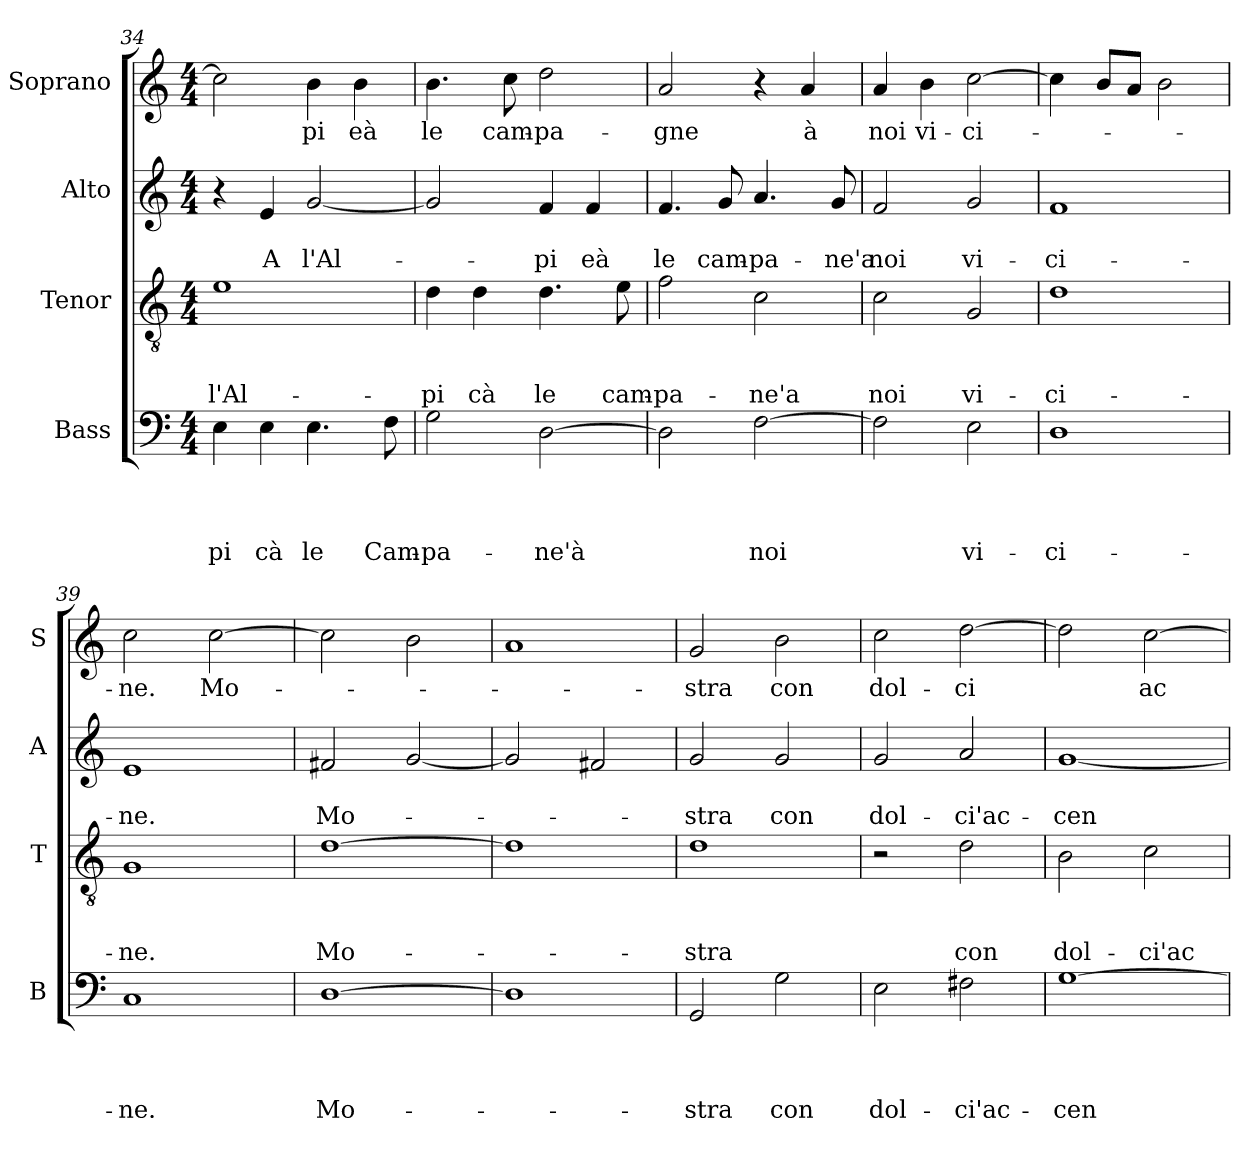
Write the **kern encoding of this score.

**kern	**text	**text	**text	**text	**kern	**text	**text	**text	**kern	**text	**text	**kern	**text
*part4	*part4	*part4	*part4	*part4	*part3	*part3	*part3	*part3	*part2	*part2	*part2	*part1	*part1
*staff4	*staff4	*staff4	*staff4	*staff4	*staff3	*staff3	*staff3	*staff3	*staff2	*staff2	*staff2	*staff1	*staff1
*I"Bass	*	*	*	*	*I"Tenor	*	*	*	*I"Alto	*	*	*I"Soprano	*
*I'B	*	*	*	*	*I'T	*	*	*	*I'A	*	*	*I'S	*
*clefF4	*	*	*	*	*clefGv2	*	*	*	*clefG2	*	*	*clefG2	*
*k[]	*	*	*	*	*k[]	*	*	*	*k[]	*	*	*k[]	*
*C:	*	*	*	*	*C:	*	*	*	*C:	*	*	*C:	*
*M4/4	*	*	*	*	*M4/4	*	*	*	*M4/4	*	*	*M4/4	*
=34	=34	=34	=34	=34	=34	=34	=34	=34	=34	=34	=34	=34	=34
!	!	!	!	!LO:LY:b	!	!	!	!LO:LY:b	!	!	!	!	!
4E\	.	.	.	-pi	1e	.	.	l'Al-	4r	.	.	2cc\]	.
!	!	!	!	!LO:LY:b	!	!	!	!	!	!	!LO:LY:b	!	!
4E\	.	.	.	cà	.	.	.	.	4e/	.	A	.	.
!	!	!	!	!LO:LY:b	!	!	!	!	!	!	!LO:LY:b	!	!LO:LY:b
4.E\	.	.	.	le	.	.	.	.	[<2g/	.	l'Al-	4b\	-pi
!	!	!	!	!	!	!	!	!	!	!	!	!	!LO:LY:b
.	.	.	.	.	.	.	.	.	.	.	.	4b\	eà
!	!	!	!	!LO:LY:b	!	!	!	!	!	!	!	!	!
8F\	.	.	.	Cam-	.	.	.	.	.	.	.	.	.
=35	=35	=35	=35	=35	=35	=35	=35	=35	=35	=35	=35	=35	=35
!	!	!	!	!LO:LY:b	!	!	!	!LO:LY:b	!	!	!	!	!LO:LY:b
2G\	.	.	.	-pa-	4d\	.	.	-pi	2g/]	.	.	4.b\	le
!	!	!	!	!	!	!	!	!LO:LY:b	!	!	!	!	!
.	.	.	.	.	4d\	.	.	cà	.	.	.	.	.
!	!	!	!	!	!	!	!	!	!	!	!	!	!LO:LY:b
.	.	.	.	.	.	.	.	.	.	.	.	8cc\	cam-
!	!	!	!	!LO:LY:b	!	!	!	!LO:LY:b	!	!	!LO:LY:b	!	!LO:LY:b:rj
[>2D\	.	.	.	-ne'à	4.d\	.	.	le	4f/	.	-pi	2dd\	-pa-
!	!	!	!	!	!	!	!	!	!	!	!LO:LY:b	!	!
.	.	.	.	.	.	.	.	.	4f/	.	eà	.	.
!	!	!	!	!	!	!	!	!LO:LY:b	!	!	!	!	!
.	.	.	.	.	8e\	.	.	cam-	.	.	.	.	.
=36	=36	=36	=36	=36	=36	=36	=36	=36	=36	=36	=36	=36	=36
!	!	!	!	!	!	!	!	!LO:LY:b	!	!	!LO:LY:b	!	!LO:LY:b
2D\]	.	.	.	.	2f\	.	.	-pa-	4.f/	.	le	2a/	-gne
!	!	!	!	!	!	!	!	!	!	!	!LO:LY:b	!	!
.	.	.	.	.	.	.	.	.	8g/	.	cam-	.	.
!	!	!	!	!LO:LY:b	!	!	!	!LO:LY:b	!	!	!LO:LY:b:rj	!	!
[>2F\	.	.	.	noi	2c\	.	.	-ne'a	4.a/	.	-pa-	4r	.
!	!	!	!	!	!	!	!	!	!	!	!	!	!LO:LY:b
.	.	.	.	.	.	.	.	.	.	.	.	4a/	à
!	!	!	!	!	!	!	!	!	!	!	!LO:LY:b	!	!
.	.	.	.	.	.	.	.	.	8g/	.	-ne'a	.	.
=37	=37	=37	=37	=37	=37	=37	=37	=37	=37	=37	=37	=37	=37
!	!	!	!	!	!	!	!	!LO:LY:b	!	!	!LO:LY:b	!	!LO:LY:b
2F\]	.	.	.	.	2c\	.	.	noi	2f/	.	noi	4a/	noi
!	!	!	!	!	!	!	!	!	!	!	!	!	!LO:LY:b
.	.	.	.	.	.	.	.	.	.	.	.	4b\	vi-
!	!	!	!	!LO:LY:b	!	!	!	!LO:LY:b	!	!	!LO:LY:b	!	!LO:LY:b
2E\	.	.	.	vi-	2G/	.	.	vi-	2g/	.	vi-	[<2cc\	-ci-
!!LO:LB:g=z
=38	=38	=38	=38	=38	=38	=38	=38	=38	=38	=38	=38	=38	=38
!	!	!	!	!LO:LY:b	!	!	!	!LO:LY:b	!	!	!LO:LY:b	!	!
1D	.	.	.	-ci-	1d	.	.	-ci-	1f	.	-ci-	4cc\]	.
.	.	.	.	.	.	.	.	.	.	.	.	8b/L	.
.	.	.	.	.	.	.	.	.	.	.	.	8a/J	.
.	.	.	.	.	.	.	.	.	.	.	.	2b\	.
=39	=39	=39	=39	=39	=39	=39	=39	=39	=39	=39	=39	=39	=39
!	!	!	!	!LO:LY:b	!	!	!	!LO:LY:b	!	!	!LO:LY:b	!	!LO:LY:b
1C	.	.	.	-ne.	1G	.	.	-ne.	1e	.	-ne.	2cc\	-ne.
!	!	!	!	!	!	!	!	!	!	!	!	!	!LO:LY:b
.	.	.	.	.	.	.	.	.	.	.	.	[>2cc\	Mo-
=40	=40	=40	=40	=40	=40	=40	=40	=40	=40	=40	=40	=40	=40
!	!	!	!	!LO:LY:b	!	!	!	!LO:LY:b	!	!	!LO:LY:b	!	!
[>1D	.	.	.	Mo-	[>1d	.	.	Mo-	2f#X/	.	Mo-	2cc\]	.
.	.	.	.	.	.	.	.	.	[<2g/	.	.	2b\	.
=41	=41	=41	=41	=41	=41	=41	=41	=41	=41	=41	=41	=41	=41
1D]	.	.	.	.	1d]	.	.	.	2g/]	.	.	1a	.
.	.	.	.	.	.	.	.	.	2f#X/	.	.	.	.
=42	=42	=42	=42	=42	=42	=42	=42	=42	=42	=42	=42	=42	=42
!	!	!	!	!LO:LY:b	!	!	!	!LO:LY:b	!	!	!LO:LY:b	!	!LO:LY:b
2GG/	.	.	.	-stra	1d	.	.	-stra	2g/	.	-stra	2g/	-stra
!	!	!	!	!LO:LY:b	!	!	!	!	!	!	!LO:LY:b	!	!LO:LY:b
2G\	.	.	.	con	.	.	.	.	2g/	.	con	2b\	con
=43	=43	=43	=43	=43	=43	=43	=43	=43	=43	=43	=43	=43	=43
!	!	!	!	!LO:LY:b	!	!	!	!	!	!	!LO:LY:b	!	!LO:LY:b
2E\	.	.	.	dol-	2r	.	.	.	2g/	.	dol-	2cc\	dol-
!	!	!	!	!LO:LY:b	!	!	!	!LO:LY:b	!	!	!LO:LY:b	!	!LO:LY:b
2F#X\	.	.	.	-ci'ac-	2d\	.	.	con	2a/	.	-ci'ac-	[>2dd\	-ci
=44	=44	=44	=44	=44	=44	=44	=44	=44	=44	=44	=44	=44	=44
!	!	!	!	!LO:LY:b	!	!	!	!LO:LY:b	!	!	!LO:LY:b	!	!
[>1G	.	.	.	-cen-	2B\	.	.	dol-	[>1g	.	-cen-	2dd\]	.
!	!	!	!	!	!	!	!	!LO:LY:b	!	!	!	!	!LO:LY:b
.	.	.	.	.	2c\	.	.	-ci'ac-	.	.	.	[>2cc\	ac-
=	=	=	=	=	=	=	=	=	=	=	=	=	=
*-	*-	*-	*-	*-	*-	*-	*-	*-	*-	*-	*-	*-	*-
